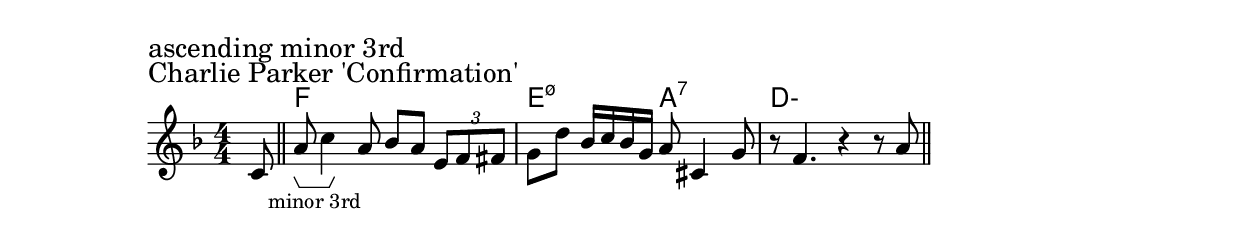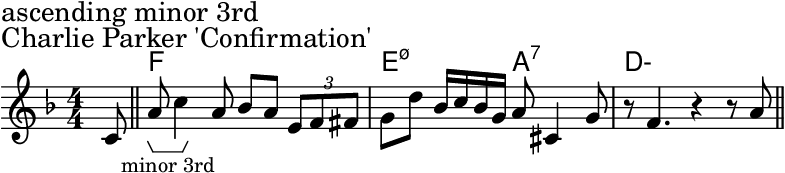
\version "2.24.4"
\language "english"
#(ly:set-option 'crop #t)
\score {
  \midi {
    \tempo 4=140
  }
  \layout {
    \context {
      \Score
      \omit BarNumber
    }
    \context {
      \Voice
      \consists Horizontal_bracket_engraver
    }
  }
  {
    <<
    \chords{
      \set noChordSymbol = ""
      \set minorChordModifier = \markup { "-" }
      \skip \ppp % spacer to set voice volume
      r8 f1 e2:m7.5- a2:7 d1:min
    }
    \new Staff {
      \key f \major
      \numericTimeSignature
      \time 4/4
      \clef treble
      {
        \sectionLabel \markup \left-column {
          "ascending minor 3rd"
          "Charlie Parker 'Confirmation'"
        }
        \relative {
          \skip \f % spacer to set voice volume
          \partial 8 c'8
          \bar "||"
          \once\override HorizontalBracketText.text = "minor 3rd"
          a'8 \startGroup c4 \stopGroup a8 bf a \tuplet 3/2 { e f fs } |
          g8 d' bf16 c bf g a8 cs,4 g'8 |
          r8 f4. r4 r8 a8
          \bar "||"
        }
      }
    }
    >>
  }
}
